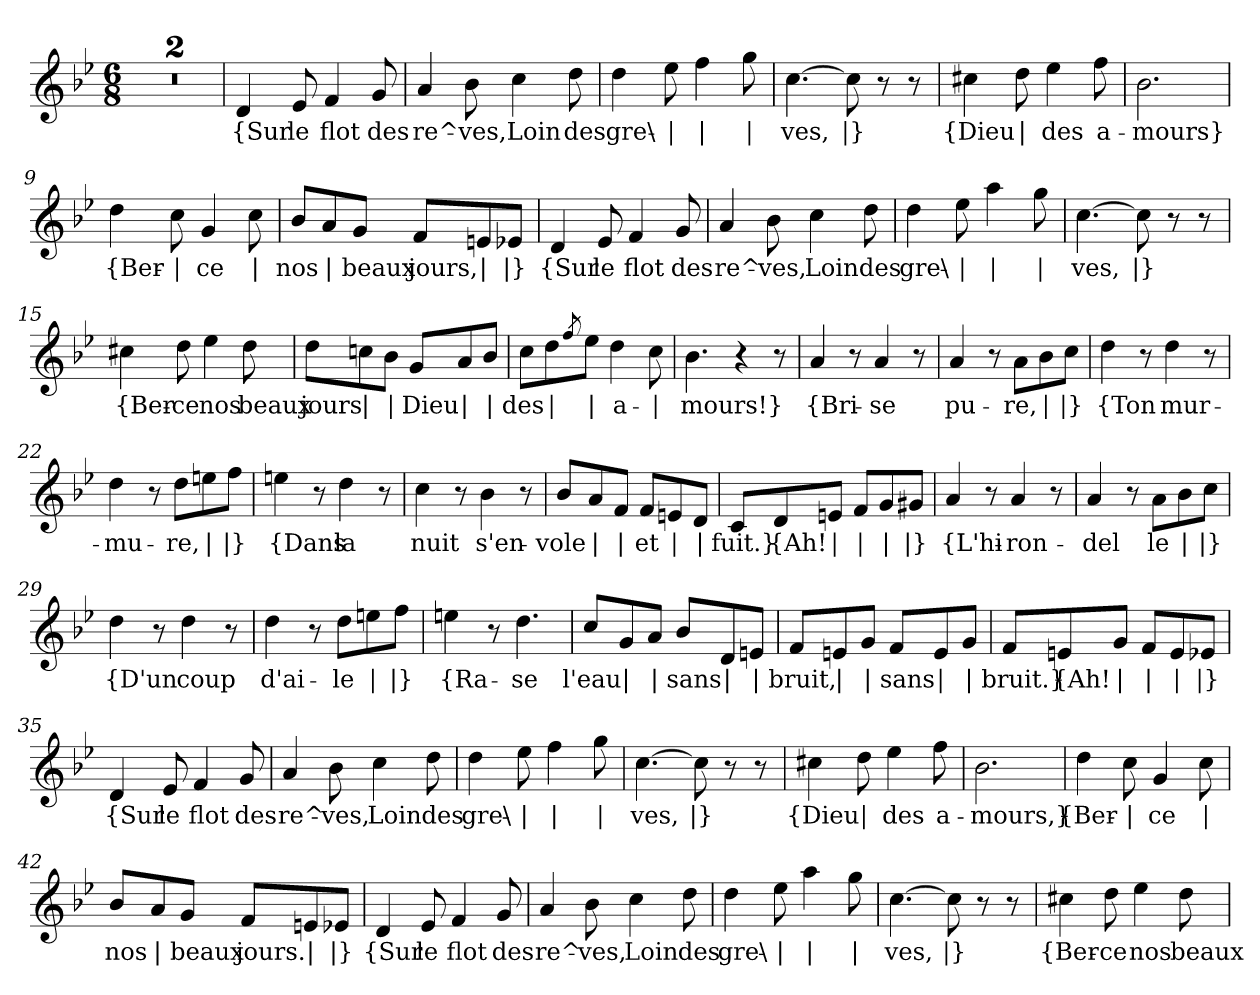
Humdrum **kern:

**kern	**text
*part1	*part1
*staff1	*staff1
*clefG2	*
*k[b-e-]	*
*M6/8	*
=1	=1
2.r	.
=2	=2
2.r	.
=3	=3
!	!LO:LY:b
4d/	{Sur
!	!LO:LY:b
8e-/	le
!	!LO:LY:b
4f/	flot
!	!LO:LY:b
8g/	des
=4	=4
!	!LO:LY:b
4a/	re^-
!	!LO:LY:b
8b-\	-ves,
!	!LO:LY:b
4cc\	Loin
!	!LO:LY:b
8dd\	des
=5	=5
!	!LO:LY:b
4dd\	gre\-
!	!LO:LY:b
8ee-\	|
!	!LO:LY:b
4ff\	|
!	!LO:LY:b
8gg\	|
=6	=6
!	!LO:LY:b
[4.cc\	-ves,
!	!LO:LY:b
8cc\]	|}
8r	.
8r	.
=7	=7
!	!LO:LY:b
4cc#X\	{Dieu
!	!LO:LY:b
8dd\	|
!	!LO:LY:b
4ee-\	des
!	!LO:LY:b
8ff\	a-
=8	=8
!	!LO:LY:b
2.b-\	-mours}
!!LO:LB:g=z
=9	=9
!	!LO:LY:b
4dd\	{Ber-
!	!LO:LY:b
8cc\	|
!	!LO:LY:b
4g/	-ce
!	!LO:LY:b
8cc\	|
=10	=10
!	!LO:LY:b
8b-/L	nos
!	!LO:LY:b
8a/	|
!	!LO:LY:b
8g/J	beaux
!	!LO:LY:b
8f/L	jours,
!	!LO:LY:b
8en/	|
!	!LO:LY:b
8e-X/J	|}
=11	=11
!	!LO:LY:b
4d/	{Sur
!	!LO:LY:b
8e-/	le
!	!LO:LY:b
4f/	flot
!	!LO:LY:b
8g/	des
=12	=12
!	!LO:LY:b
4a/	re^-
!	!LO:LY:b
8b-\	-ves,
!	!LO:LY:b
4cc\	Loin
!	!LO:LY:b
8dd\	des
=13	=13
!	!LO:LY:b
4dd\	gre\-
!	!LO:LY:b
8ee-\	|
!	!LO:LY:b
4aa\	|
!	!LO:LY:b
8gg\	|
=14	=14
!	!LO:LY:b
[4.cc\	-ves,
!	!LO:LY:b
8cc\]	|}
8r	.
8r	.
!!LO:LB:g=z
=15	=15
!	!LO:LY:b
4cc#X\	{Ber-
!	!LO:LY:b
8dd\	-ce
!	!LO:LY:b
4ee-\	nos
!	!LO:LY:b
8dd\	beaux
=16	=16
!	!LO:LY:b
8dd\L	jours
!	!LO:LY:b
8ccn\	|
!	!LO:LY:b
8b-\J	|
!	!LO:LY:b
8g/L	Dieu
!	!LO:LY:b
8a/	|
!	!LO:LY:b
8b-/J	|
=17	=17
!	!LO:LY:b
8cc\L	des
!	!LO:LY:b
8dd\	|
8qff/	.
!	!LO:LY:b
8ee-\J	|
!	!LO:LY:b
4dd\	a-
!	!LO:LY:b
8cc\	|
=18	=18
!	!LO:LY:b
4.b-\	-mours!}
4r	.
8r	.
=19	=19
!	!LO:LY:b
4a/	{Bri-
8r	.
!	!LO:LY:b
4a/	-se
8r	.
=20	=20
!	!LO:LY:b
4a/	pu-
8r	.
!	!LO:LY:b
8a\L	-re,
!	!LO:LY:b
8b-\	|
!	!LO:LY:b
8cc\J	|}
=21	=21
!	!LO:LY:b
4dd\	{Ton
8r	.
!	!LO:LY:b
4dd\	mur-
8r	.
!!LO:LB:g=z
=22	=22
!	!LO:LY:b
4dd\	-mu-
8r	.
!	!LO:LY:b
8dd\L	-re,
!	!LO:LY:b
8een\	|
!	!LO:LY:b
8ff\J	|}
=23	=23
!	!LO:LY:b
4een\	{Dans
8r	.
!	!LO:LY:b
4dd\	la
8r	.
=24	=24
!	!LO:LY:b
4cc\	nuit
8r	.
!	!LO:LY:b
4b-\	s'en-
8r	.
=25	=25
!	!LO:LY:b
8b-/L	-vole
!	!LO:LY:b
8a/	|
!	!LO:LY:b
8f/J	|
!	!LO:LY:b
8f/L	et
!	!LO:LY:b
8en/	|
!	!LO:LY:b
8d/J	|
=26	=26
!	!LO:LY:b
8c/L	fuit.}
!	!LO:LY:b
8d/	{Ah!
!	!LO:LY:b
8en/J	|
!	!LO:LY:b
8f/L	|
!	!LO:LY:b
8g/	|
!	!LO:LY:b
8g#X/J	|}
=27	=27
!	!LO:LY:b
4a/	{L'hi-
8r	.
!	!LO:LY:b
4a/	-ron-
8r	.
=28	=28
!	!LO:LY:b
4a/	-del
8r	.
!	!LO:LY:b
8a\L	le
!	!LO:LY:b
8b-\	|
!	!LO:LY:b
8cc\J	|}
!!LO:LB:g=z
=29	=29
!	!LO:LY:b
4dd\	{D'un
8r	.
!	!LO:LY:b
4dd\	coup
8r	.
=30	=30
!	!LO:LY:b
4dd\	d'ai-
8r	.
!	!LO:LY:b
8dd\L	-le
!	!LO:LY:b
8een\	|
!	!LO:LY:b
8ff\J	|}
=31	=31
!	!LO:LY:b
4een\	{Ra-
8r	.
!	!LO:LY:b
4.dd\	-se
=32	=32
!	!LO:LY:b
8cc/L	l'eau
!	!LO:LY:b
8g/	|
!	!LO:LY:b
8a/J	|
!	!LO:LY:b
8b-/L	sans
!	!LO:LY:b
8d/	|
!	!LO:LY:b
8en/J	|
=33	=33
!	!LO:LY:b
8f/L	bruit,
!	!LO:LY:b
8en/	|
!	!LO:LY:b
8g/J	|
!	!LO:LY:b
8f/L	sans
!	!LO:LY:b
8e/	|
!	!LO:LY:b
8g/J	|
=34	=34
!	!LO:LY:b
8f/L	bruit.}
!	!LO:LY:b
8en/	{Ah!
!	!LO:LY:b
8g/J	|
!	!LO:LY:b
8f/L	|
!	!LO:LY:b
8e/	|
!	!LO:LY:b
8e-X/J	|}
!!LO:LB:g=z
=35	=35
!	!LO:LY:b
4d/	{Sur
!	!LO:LY:b
8e-/	le
!	!LO:LY:b
4f/	flot
!	!LO:LY:b
8g/	des
=36	=36
!	!LO:LY:b
4a/	re^-
!	!LO:LY:b
8b-\	-ves,
!	!LO:LY:b
4cc\	Loin
!	!LO:LY:b
8dd\	des
=37	=37
!	!LO:LY:b
4dd\	gre\-
!	!LO:LY:b
8ee-\	|
!	!LO:LY:b
4ff\	|
!	!LO:LY:b
8gg\	|
=38	=38
!	!LO:LY:b
[4.cc\	-ves,
!	!LO:LY:b
8cc\]	|}
8r	.
8r	.
=39	=39
!	!LO:LY:b
4cc#X\	{Dieu
!	!LO:LY:b
8dd\	|
!	!LO:LY:b
4ee-\	des
!	!LO:LY:b
8ff\	a-
=40	=40
!	!LO:LY:b
2.b-\	-mours,}
=41	=41
!	!LO:LY:b
4dd\	{Ber-
!	!LO:LY:b
8cc\	|
!	!LO:LY:b
4g/	-ce
!	!LO:LY:b
8cc\	|
!!LO:LB:g=z
=42	=42
!	!LO:LY:b
8b-/L	nos
!	!LO:LY:b
8a/	|
!	!LO:LY:b
8g/J	beaux
!	!LO:LY:b
8f/L	jours.
!	!LO:LY:b
8en/	|
!	!LO:LY:b
8e-X/J	|}
=43	=43
!	!LO:LY:b
4d/	{Sur
!	!LO:LY:b
8e-/	le
!	!LO:LY:b
4f/	flot
!	!LO:LY:b
8g/	des
=44	=44
!	!LO:LY:b
4a/	re^-
!	!LO:LY:b
8b-\	-ves,
!	!LO:LY:b
4cc\	Loin
!	!LO:LY:b
8dd\	des
=45	=45
!	!LO:LY:b
4dd\	gre\-
!	!LO:LY:b
8ee-\	|
!	!LO:LY:b
4aa\	|
!	!LO:LY:b
8gg\	|
=46	=46
!	!LO:LY:b
[4.cc\	-ves,
!	!LO:LY:b
8cc\]	|}
8r	.
8r	.
!!LO:LB:g=z
=47	=47
!	!LO:LY:b
4cc#X\	{Ber-
!	!LO:LY:b
8dd\	-ce
!	!LO:LY:b
4ee-\	nos
!	!LO:LY:b
8dd\	beaux
=	=
*-	*-
